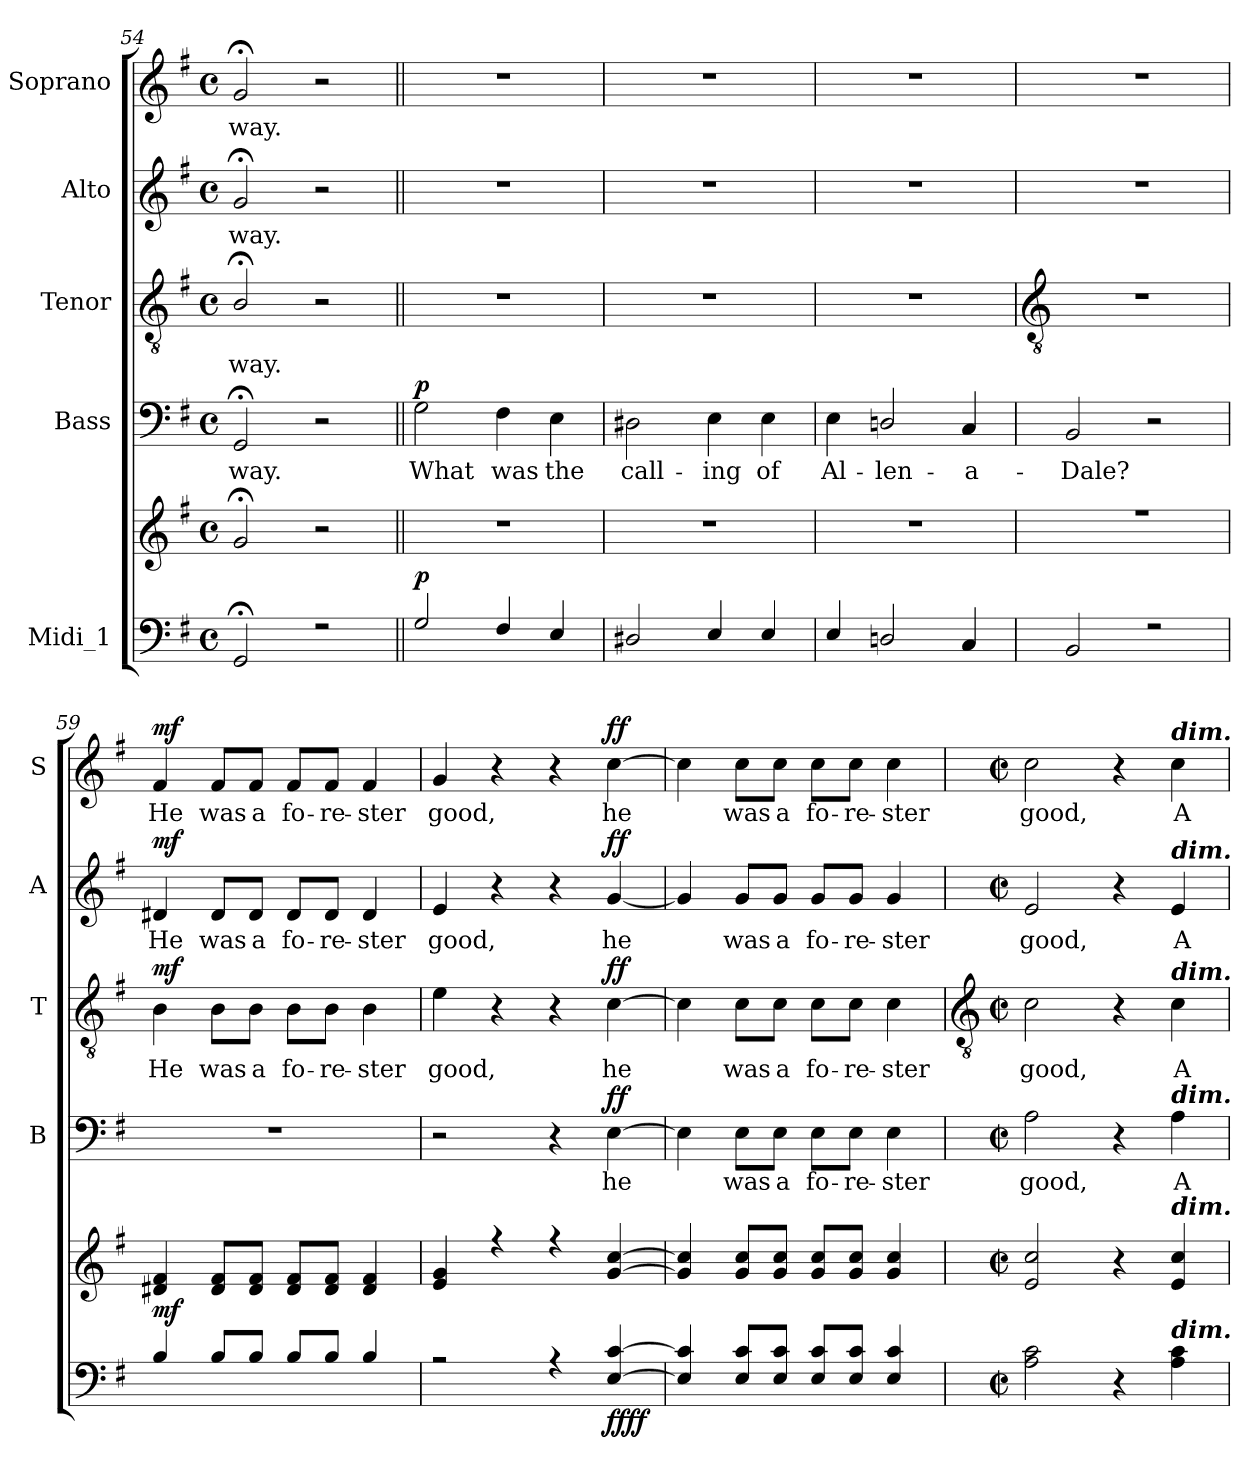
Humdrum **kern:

**kern	**kern	**dynam	**kern	**text	**dynam	**kern	**text	**dynam	**kern	**text	**dynam	**kern	**text	**dynam
*part5	*part5	*part5	*part4	*part4	*part4	*part3	*part3	*part3	*part2	*part2	*part2	*part1	*part1	*part1
*staff6	*staff5	*staff5/6	*staff4	*staff4	*staff4	*staff3	*staff3	*staff3	*staff2	*staff2	*staff2	*staff1	*staff1	*staff1
*I"Midi_1	*	*	*I"Bass	*	*	*I"Tenor	*	*	*I"Alto	*	*	*I"Soprano	*	*
*	*	*	*I'B	*	*	*I'T	*	*	*I'A	*	*	*I'S	*	*
*clefF4	*clefG2	*	*clefF4	*	*	*clefGv2	*	*	*clefG2	*	*	*clefG2	*	*
*k[f#]	*k[f#]	*	*k[f#]	*	*	*k[f#]	*	*	*k[f#]	*	*	*k[f#]	*	*
*G:	*G:	*	*G:	*	*	*G:	*	*	*G:	*	*	*G:	*	*
*M4/4	*M4/4	*	*M4/4	*	*	*M4/4	*	*	*M4/4	*	*	*M4/4	*	*
*met(c)	*met(c)	*	*met(c)	*	*	*met(c)	*	*	*met(c)	*	*	*met(c)	*	*
=54	=54	=54	=54	=54	=54	=54	=54	=54	=54	=54	=54	=54	=54	=54
*^	*	*	*	*	*	*	*	*	*	*	*	*	*	*
!	!	!	!	!	!LO:LY:b	!	!	!LO:LY:b	!	!	!LO:LY:b	!	!	!LO:LY:b	!
2GG;</	1ryy	2g;<	.	2GG;<	-way.	.	2B;</	-way.	.	2g;<	-way.	.	2g;<	-way.	.
2r	.	2r	.	2r	.	.	2r	.	.	2r	.	.	2r	.	.
=55||	=55||	=55||	=55||	=55||	=55||	=55||	=55||	=55||	=55||	=55||	=55||	=55||	=55||	=55||	=55||
!	!	!	!LO:DY:a=2	!	!LO:LY:b	!LO:DY:b	!	!	!	!	!	!	!	!	!
2G	1ryy	1r	p	2G	What	p	1r	.	.	1r	.	.	1r	.	.
!	!	!	!	!	!LO:LY:b	!	!	!	!	!	!	!	!	!	!
4F#	.	.	.	4F#	was	.	.	.	.	.	.	.	.	.	.
!	!	!	!	!	!LO:LY:b	!	!	!	!	!	!	!	!	!	!
4E	.	.	.	4E	the	.	.	.	.	.	.	.	.	.	.
=56	=56	=56	=56	=56	=56	=56	=56	=56	=56	=56	=56	=56	=56	=56	=56
!	!	!	!	!	!LO:LY:b	!	!	!	!	!	!	!	!	!	!
2D#X	1ryy	1r	.	2D#X	call-	.	1r	.	.	1r	.	.	1r	.	.
!	!	!	!	!	!LO:LY:b	!	!	!	!	!	!	!	!	!	!
4E	.	.	.	4E	-ing	.	.	.	.	.	.	.	.	.	.
!	!	!	!	!	!LO:LY:b	!	!	!	!	!	!	!	!	!	!
4E	.	.	.	4E	of	.	.	.	.	.	.	.	.	.	.
=57	=57	=57	=57	=57	=57	=57	=57	=57	=57	=57	=57	=57	=57	=57	=57
!	!	!	!	!	!LO:LY:b	!	!	!	!	!	!	!	!	!	!
4E	1ryy	1r	.	4E	Al-	.	1r	.	.	1r	.	.	1r	.	.
!	!	!	!	!	!LO:LY:b	!	!	!	!	!	!	!	!	!	!
2Dn/	.	.	.	2Dn/	-len-	.	.	.	.	.	.	.	.	.	.
!	!	!	!	!	!LO:LY:b	!	!	!	!	!	!	!	!	!	!
4C	.	.	.	4C	-a-	.	.	.	.	.	.	.	.	.	.
!!LO:LB:g=z
=58	=58	=58	=58	=58	=58	=58	=58	=58	=58	=58	=58	=58	=58	=58	=58
*	*	*	*	*	*	*	*clefGv2	*	*	*	*	*	*	*	*
*	*	*^	*	*	*	*	*	*	*	*	*	*	*	*	*
!	!	!	!	!	!	!LO:LY:b	!	!	!	!	!	!	!	!	!	!
2BB	1ryy	1r	1ryy	.	2BB	-Dale?	.	1r	.	.	1r	.	.	1r	.	.
2r	.	.	.	.	2r	.	.	.	.	.	.	.	.	.	.	.
=59	=59	=59	=59	=59	=59	=59	=59	=59	=59	=59	=59	=59	=59	=59	=59	=59
!	!	!	!	!LO:DY:b	!	!	!	!	!LO:LY:b	!LO:DY:b	!	!LO:LY:b	!LO:DY:b	!	!LO:LY:b	!LO:DY:b
4B	1ryy	4d#X/ 4f#/	1ryy	mf	1r	.	.	4B	He	mf	4d#X	He	mf	4f#	He	mf
!	!	!	!	!	!	!	!	!	!LO:LY:b	!	!	!LO:LY:b	!	!	!LO:LY:b	!
8BL	.	8d#/ 8f#/L	.	.	.	.	.	8B\L	was	.	8d#/L	was	.	8f#/L	was	.
!	!	!	!	!	!	!	!	!	!LO:LY:b	!	!	!LO:LY:b	!	!	!LO:LY:b	!
8BJ	.	8d#/ 8f#/J	.	.	.	.	.	8B\J	a	.	8d#/J	a	.	8f#/J	a	.
!	!	!	!	!	!	!	!	!	!LO:LY:b	!	!	!LO:LY:b	!	!	!LO:LY:b	!
8BL	.	8d#/ 8f#/L	.	.	.	.	.	8B\L	fo-	.	8d#/L	fo-	.	8f#/L	fo-	.
!	!	!	!	!	!	!	!	!	!LO:LY:b	!	!	!LO:LY:b	!	!	!LO:LY:b	!
8BJ	.	8d#/ 8f#/J	.	.	.	.	.	8B\J	-re-	.	8d#/J	-re-	.	8f#/J	-re-	.
!	!	!	!	!	!	!	!	!	!LO:LY:b	!	!	!LO:LY:b	!	!	!LO:LY:b	!
4B	.	4d#/ 4f#/	.	.	.	.	.	4B	-ster	.	4d#	-ster	.	4f#	-ster	.
=60	=60	=60	=60	=60	=60	=60	=60	=60	=60	=60	=60	=60	=60	=60	=60	=60
!	!	!	!	!	!	!	!	!	!LO:LY:b	!	!	!LO:LY:b	!	!	!LO:LY:b	!
2r	1ryy	4e/ 4g/	1ryy	.	2r	.	.	4e	good,	.	4e	good,	.	4g	good,	.
.	.	4r	.	.	.	.	.	4r	.	.	4r	.	.	4r	.	.
4r	.	4r	.	.	4r	.	.	4r	.	.	4r	.	.	4r	.	.
!	!	!	!	!LO:DY:b=2	!	!LO:LY:b	!	!	!LO:LY:b	!	!	!LO:LY:b	!	!	!LO:LY:b	!
!	!	!	!	!LO:DY:n=1:b	!	!	!LO:DY:b	!	!	!LO:DY:b	!	!	!LO:DY:b	!	!	!LO:DY:b
[4E [4c	.	[4g/ [4cc/	.	ff ff	[4E	he	ff	[4c	he	ff	[4g	he	ff	[4cc	he	ff
=61	=61	=61	=61	=61	=61	=61	=61	=61	=61	=61	=61	=61	=61	=61	=61	=61
4E] 4c]	1ryy	4g/] 4cc/]	1ryy	.	4E]	.	.	4c]	.	.	4g]	.	.	4cc]	.	.
!	!	!	!	!	!	!LO:LY:b	!	!	!LO:LY:b	!	!	!LO:LY:b	!	!	!LO:LY:b	!
8E 8cL	.	8g/ 8cc/L	.	.	8E\L	was	.	8c\L	was	.	8g/L	was	.	8cc\L	was	.
!	!	!	!	!	!	!LO:LY:b	!	!	!LO:LY:b	!	!	!LO:LY:b	!	!	!LO:LY:b	!
8E 8cJ	.	8g/ 8cc/J	.	.	8E\J	a	.	8c\J	a	.	8g/J	a	.	8cc\J	a	.
!	!	!	!	!	!	!LO:LY:b	!	!	!LO:LY:b	!	!	!LO:LY:b	!	!	!LO:LY:b	!
8E 8cL	.	8g/ 8cc/L	.	.	8E\L	fo-	.	8c\L	fo-	.	8g/L	fo-	.	8cc\L	fo-	.
!	!	!	!	!	!	!LO:LY:b	!	!	!LO:LY:b	!	!	!LO:LY:b	!	!	!LO:LY:b	!
8E 8cJ	.	8g/ 8cc/J	.	.	8E\J	-re-	.	8c\J	-re-	.	8g/J	-re-	.	8cc\J	-re-	.
!	!	!	!	!	!	!LO:LY:b	!	!	!LO:LY:b	!	!	!LO:LY:b	!	!	!LO:LY:b	!
4E 4c	.	4g/ 4cc/	.	.	4E	-ster	.	4c	-ster	.	4g	-ster	.	4cc	-ster	.
*v	*v	*	*	*	*	*	*	*	*	*	*	*	*	*	*	*
*	*v	*v	*	*	*	*	*	*	*	*	*	*	*	*	*
!!LO:LB:g=z
=62	=62	=62	=62	=62	=62	=62	=62	=62	=62	=62	=62	=62	=62	=62
*	*	*	*	*	*	*clefGv2	*	*	*	*	*	*	*	*
*M2/2	*M2/2	*	*M2/2	*	*	*M2/2	*	*	*M2/2	*	*	*M2/2	*	*
*met(c|)	*met(c|)	*	*met(c|)	*	*	*met(c|)	*	*	*met(c|)	*	*	*met(c|)	*	*
!	!	!	!	!LO:LY:b	!	!	!LO:LY:b	!	!	!LO:LY:b	!	!	!LO:LY:b	!
2A 2c	2e 2cc	.	2A	good,	.	2c	good,	.	2e	good,	.	2cc	good,	.
4r	4r	.	4r	.	.	4r	.	.	4r	.	.	4r	.	.
!	!	!	!	!	!	!	!	!	!	!	!	!LO:TX:a:Bi:t=dim.	!	!
!	!	!	!	!	!	!	!	!	!LO:TX:a:Bi:t=dim.	!	!	!	!	!
!	!	!	!	!	!	!LO:TX:a:Bi:t=dim.	!	!	!	!	!	!	!	!
!	!	!	!LO:TX:a:Bi:t=dim.	!	!	!	!	!	!	!	!	!	!	!
!	!LO:TX:a:Bi:t=dim.	!	!	!	!	!	!	!	!	!	!	!	!	!
!LO:TX:a:Bi:t=dim.	!	!	!	!	!	!	!	!	!	!	!	!	!	!
!	!	!	!	!LO:LY:b	!	!	!LO:LY:b	!	!	!LO:LY:b	!	!	!LO:LY:b	!
4A 4c	4e 4cc	.	4A	A	.	4c	A	.	4e	A	.	4cc	A	.
=	=	=	=	=	=	=	=	=	=	=	=	=	=	=
*-	*-	*-	*-	*-	*-	*-	*-	*-	*-	*-	*-	*-	*-	*-
